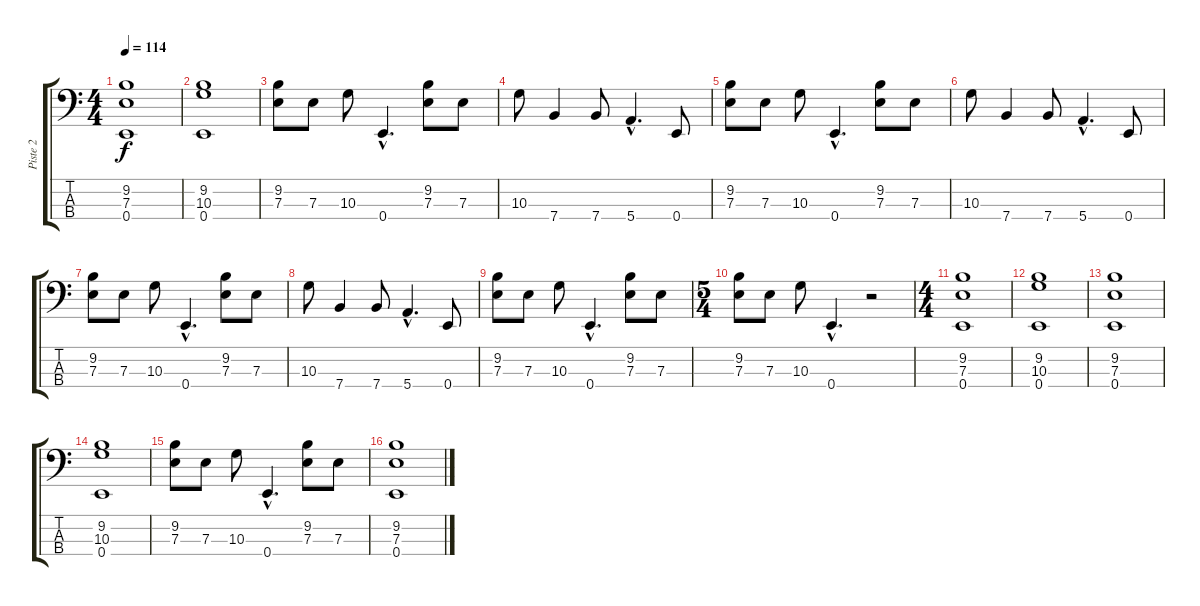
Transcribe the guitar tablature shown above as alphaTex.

\track ("Piste 2" "Piste 2") {instrument slapbass1}
\staff {score tabs}
\tuning (G2 D2 A1 E1) {hide}
\ts (4 4)
\tempo 114
\clef f4
\ks c
(9.2 7.3 0.4).1{dy f} |
(9.2 10.3 0.4).1 |
(9.2 7.3).8 7.3.8 10.3.8 0.4{hac}.4{d} (9.2 7.3).8 7.3.8 |
10.3.8 7.4.4 7.4.8 5.4{hac}.4{d} 0.4.8 |
(9.2 7.3).8 7.3.8 10.3.8 0.4{hac}.4{d} (9.2 7.3).8 7.3.8 |
10.3.8 7.4.4 7.4.8 5.4{hac}.4{d} 0.4.8 |
(9.2 7.3).8 7.3.8 10.3.8 0.4{hac}.4{d} (9.2 7.3).8 7.3.8 |
10.3.8 7.4.4 7.4.8 5.4{hac}.4{d} 0.4.8 |
(9.2 7.3).8 7.3.8 10.3.8 0.4{hac}.4{d} (9.2 7.3).8 7.3.8 |
\ts (5 4)
(9.2 7.3).8 7.3.8 10.3.8 0.4{hac}.4{d} r.2 |
\ts (4 4)
(9.2 7.3 0.4).1 |
(9.2 10.3 0.4).1 |
(9.2 7.3 0.4).1 |
(9.2 10.3 0.4).1 |
(9.2 7.3).8 7.3.8 10.3.8 0.4{hac}.4{d} (9.2 7.3).8 7.3.8 |
(9.2 7.3 0.4).1
